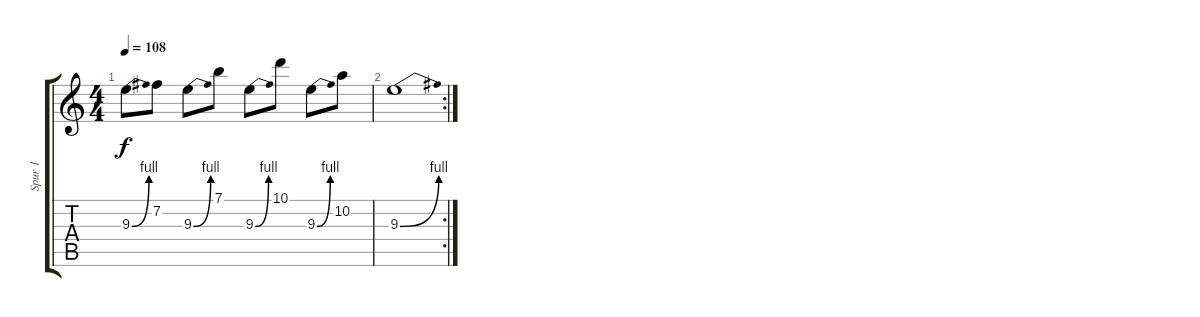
\track ("Spur 1" "Spur 1") {instrument acousticguitarnylon}
\staff {score tabs}
\tuning (E4 B3 G3 D3 A2 E2) {hide}
\ts (4 4)
\tempo 108
\clef g2
\ks c
9.3{be (bend 0 0 60 4)}.8{dy f instrument acousticguitarnylon} 7.2.8 9.3{be (bend 0 0 60 4)}.8 7.1.8 9.3{be (bend 0 0 60 4)}.8 10.1.8 9.3{be (bend 0 0 60 4)}.8 10.2.8 |
\rc 2
9.3{be (bend 0 0 60 4)}.1
